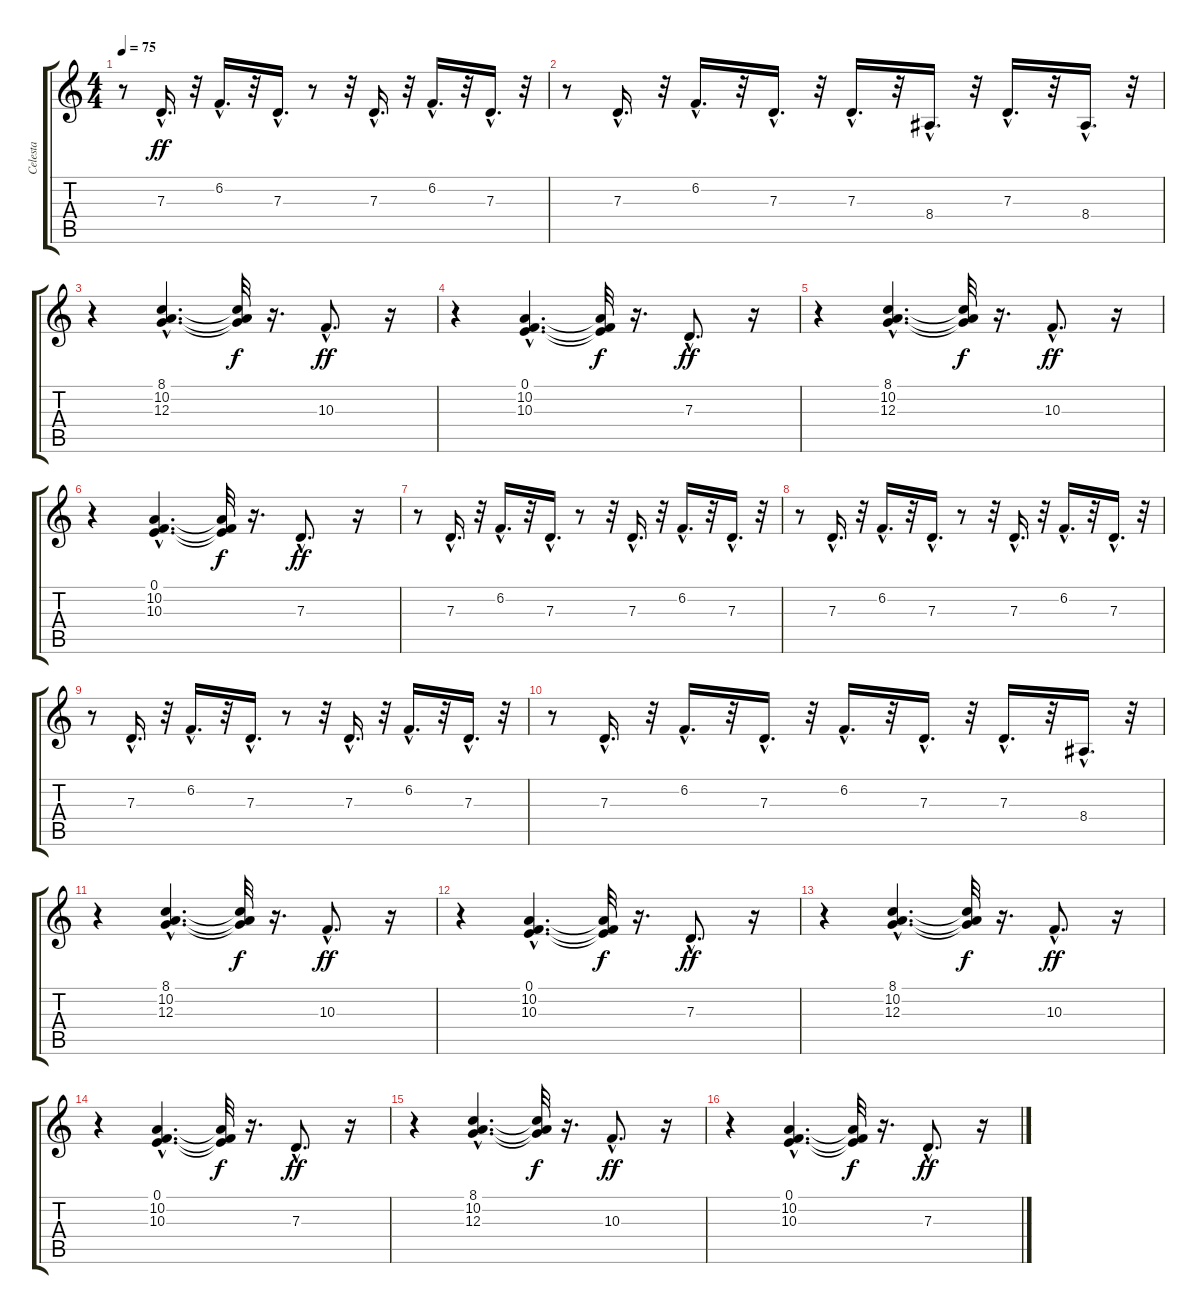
\track ("Celesta" "Celesta") {instrument celesta}
\staff {score tabs}
\tuning (E4 B3 G3 D3 A2 E2) {hide}
\ts (4 4)
\tempo 75
\clef g2
\ks c
r.8{dy ff} 7.3{hac}.16{d} r.32 6.2{hac}.16{d} r.32 7.3{hac}.16{d} r.8 r.32 7.3{hac}.16{d} r.32 6.2{hac}.16{d} r.32 7.3{hac}.16{d} r.32 |
r.8 7.3{hac}.16{d} r.32 6.2{hac}.16{d} r.32 7.3{hac}.16{d} r.32 7.3{hac}.16{d} r.32 8.4{hac}.16{d} r.32 7.3{hac}.16{d} r.32 8.4{hac}.16{d} r.32 |
r.4 (8.1{hac} 10.2{hac} 12.3{hac}).4{d} (8.1{t} 10.2{t} 12.3{t}).32{dy f} r.16{d} 10.3{hac}.8{d dy ff} r.16 |
r.4 (0.1{hac} 10.2{hac} 10.3{hac}).4{d} (0.1{t} 10.2{t} 10.3{t}).32{dy f} r.16{d} 7.3{hac}.8{d dy ff} r.16 |
r.4 (8.1{hac} 10.2{hac} 12.3{hac}).4{d} (8.1{t} 10.2{t} 12.3{t}).32{dy f} r.16{d} 10.3{hac}.8{d dy ff} r.16 |
r.4 (0.1{hac} 10.2{hac} 10.3{hac}).4{d} (0.1{t} 10.2{t} 10.3{t}).32{dy f} r.16{d} 7.3{hac}.8{d dy ff} r.16 |
r.8 7.3{hac}.16{d} r.32 6.2{hac}.16{d} r.32 7.3{hac}.16{d} r.8 r.32 7.3{hac}.16{d} r.32 6.2{hac}.16{d} r.32 7.3{hac}.16{d} r.32 |
r.8 7.3{hac}.16{d} r.32 6.2{hac}.16{d} r.32 7.3{hac}.16{d} r.8 r.32 7.3{hac}.16{d} r.32 6.2{hac}.16{d} r.32 7.3{hac}.16{d} r.32 |
r.8 7.3{hac}.16{d} r.32 6.2{hac}.16{d} r.32 7.3{hac}.16{d} r.8 r.32 7.3{hac}.16{d} r.32 6.2{hac}.16{d} r.32 7.3{hac}.16{d} r.32 |
r.8 7.3{hac}.16{d} r.32 6.2{hac}.16{d} r.32 7.3{hac}.16{d} r.32 6.2{hac}.16{d} r.32 7.3{hac}.16{d} r.32 7.3{hac}.16{d} r.32 8.4{hac}.16{d} r.32 |
r.4 (8.1{hac} 10.2{hac} 12.3{hac}).4{d} (8.1{t} 10.2{t} 12.3{t}).32{dy f} r.16{d} 10.3{hac}.8{d dy ff} r.16 |
r.4 (0.1{hac} 10.2{hac} 10.3{hac}).4{d} (0.1{t} 10.2{t} 10.3{t}).32{dy f} r.16{d} 7.3{hac}.8{d dy ff} r.16 |
r.4 (8.1{hac} 10.2{hac} 12.3{hac}).4{d} (8.1{t} 10.2{t} 12.3{t}).32{dy f} r.16{d} 10.3{hac}.8{d dy ff} r.16 |
r.4 (0.1{hac} 10.2{hac} 10.3{hac}).4{d} (0.1{t} 10.2{t} 10.3{t}).32{dy f} r.16{d} 7.3{hac}.8{d dy ff} r.16 |
r.4 (8.1{hac} 10.2{hac} 12.3{hac}).4{d} (8.1{t} 10.2{t} 12.3{t}).32{dy f} r.16{d} 10.3{hac}.8{d dy ff} r.16 |
r.4 (0.1{hac} 10.2{hac} 10.3{hac}).4{d} (0.1{t} 10.2{t} 10.3{t}).32{dy f} r.16{d} 7.3{hac}.8{d dy ff} r.16
